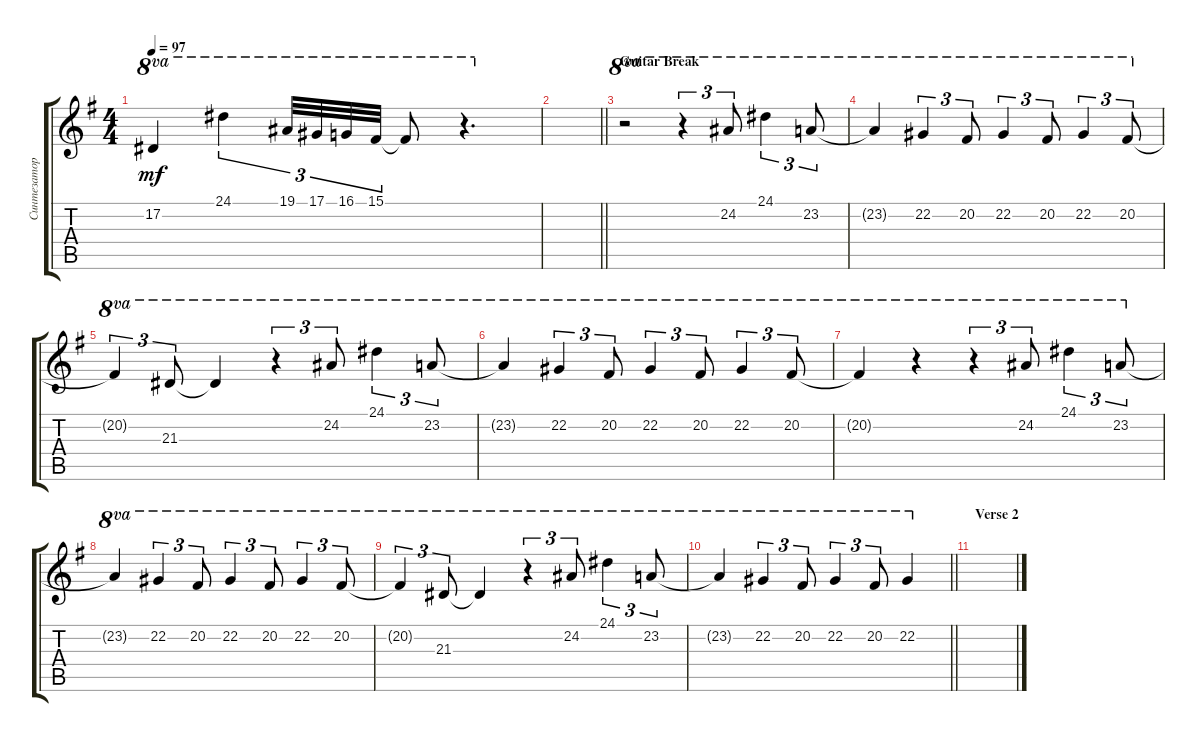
\track ("Синтезатор" "Синтезатор") {instrument rockorgan}
\staff {score tabs}
\tuning (Eb4 Bb3 Gb3 Db3 Ab2 Eb2) {hide}
\ts (4 4)
\tempo 97
\clef g2
\ks eminor
17.2{t}.4{ot 8va dy mf} 24.1.4{tu (3 2) ot 8va} 19.1.32{tu (3 2) ot 8va} 17.1.32{tu (3 2) ot 8va} 16.1.32{tu (3 2) ot 8va} 15.1.32{tu (3 2) ot 8va} 15.1{t}.8{ot 8va} r.4{d ot 8va} |
\barLineRight lightlight
|
\section ("" "Guitar Break")
r.2{ot 8va} r.4{tu (3 2) ot 8va} 24.2.8{tu (3 2) ot 8va} 24.1.4{tu (3 2) ot 8va} 23.2.8{tu (3 2) ot 8va} |
23.2{t}.4{ot 8va} 22.2.4{tu (3 2) ot 8va} 20.2.8{tu (3 2) ot 8va} 22.2.4{tu (3 2) ot 8va} 20.2.8{tu (3 2) ot 8va} 22.2.4{tu (3 2) ot 8va} 20.2.8{tu (3 2) ot 8va} |
20.2{t}.4{tu (3 2) ot 8va} 21.3.8{tu (3 2) ot 8va} 21.3{t}.4{ot 8va} r.4{tu (3 2) ot 8va} 24.2.8{tu (3 2) ot 8va} 24.1.4{tu (3 2) ot 8va} 23.2.8{tu (3 2) ot 8va} |
23.2{t}.4{ot 8va} 22.2.4{tu (3 2) ot 8va} 20.2.8{tu (3 2) ot 8va} 22.2.4{tu (3 2) ot 8va} 20.2.8{tu (3 2) ot 8va} 22.2.4{tu (3 2) ot 8va} 20.2.8{tu (3 2) ot 8va} |
20.2{t}.4{ot 8va} r.4{ot 8va} r.4{tu (3 2) ot 8va} 24.2.8{tu (3 2) ot 8va} 24.1.4{tu (3 2) ot 8va} 23.2.8{tu (3 2) ot 8va} |
23.2{t}.4{ot 8va} 22.2.4{tu (3 2) ot 8va} 20.2.8{tu (3 2) ot 8va} 22.2.4{tu (3 2) ot 8va} 20.2.8{tu (3 2) ot 8va} 22.2.4{tu (3 2) ot 8va} 20.2.8{tu (3 2) ot 8va} |
20.2{t}.4{tu (3 2) ot 8va} 21.3.8{tu (3 2) ot 8va} 21.3{t}.4{ot 8va} r.4{tu (3 2) ot 8va} 24.2.8{tu (3 2) ot 8va} 24.1.4{tu (3 2) ot 8va} 23.2.8{tu (3 2) ot 8va} |
\barLineRight lightlight
23.2{t}.4{ot 8va} 22.2.4{tu (3 2) ot 8va} 20.2.8{tu (3 2) ot 8va} 22.2.4{tu (3 2) ot 8va} 20.2.8{tu (3 2) ot 8va} 22.2.4{ot 8va} |
\section ("" "Verse 2")
